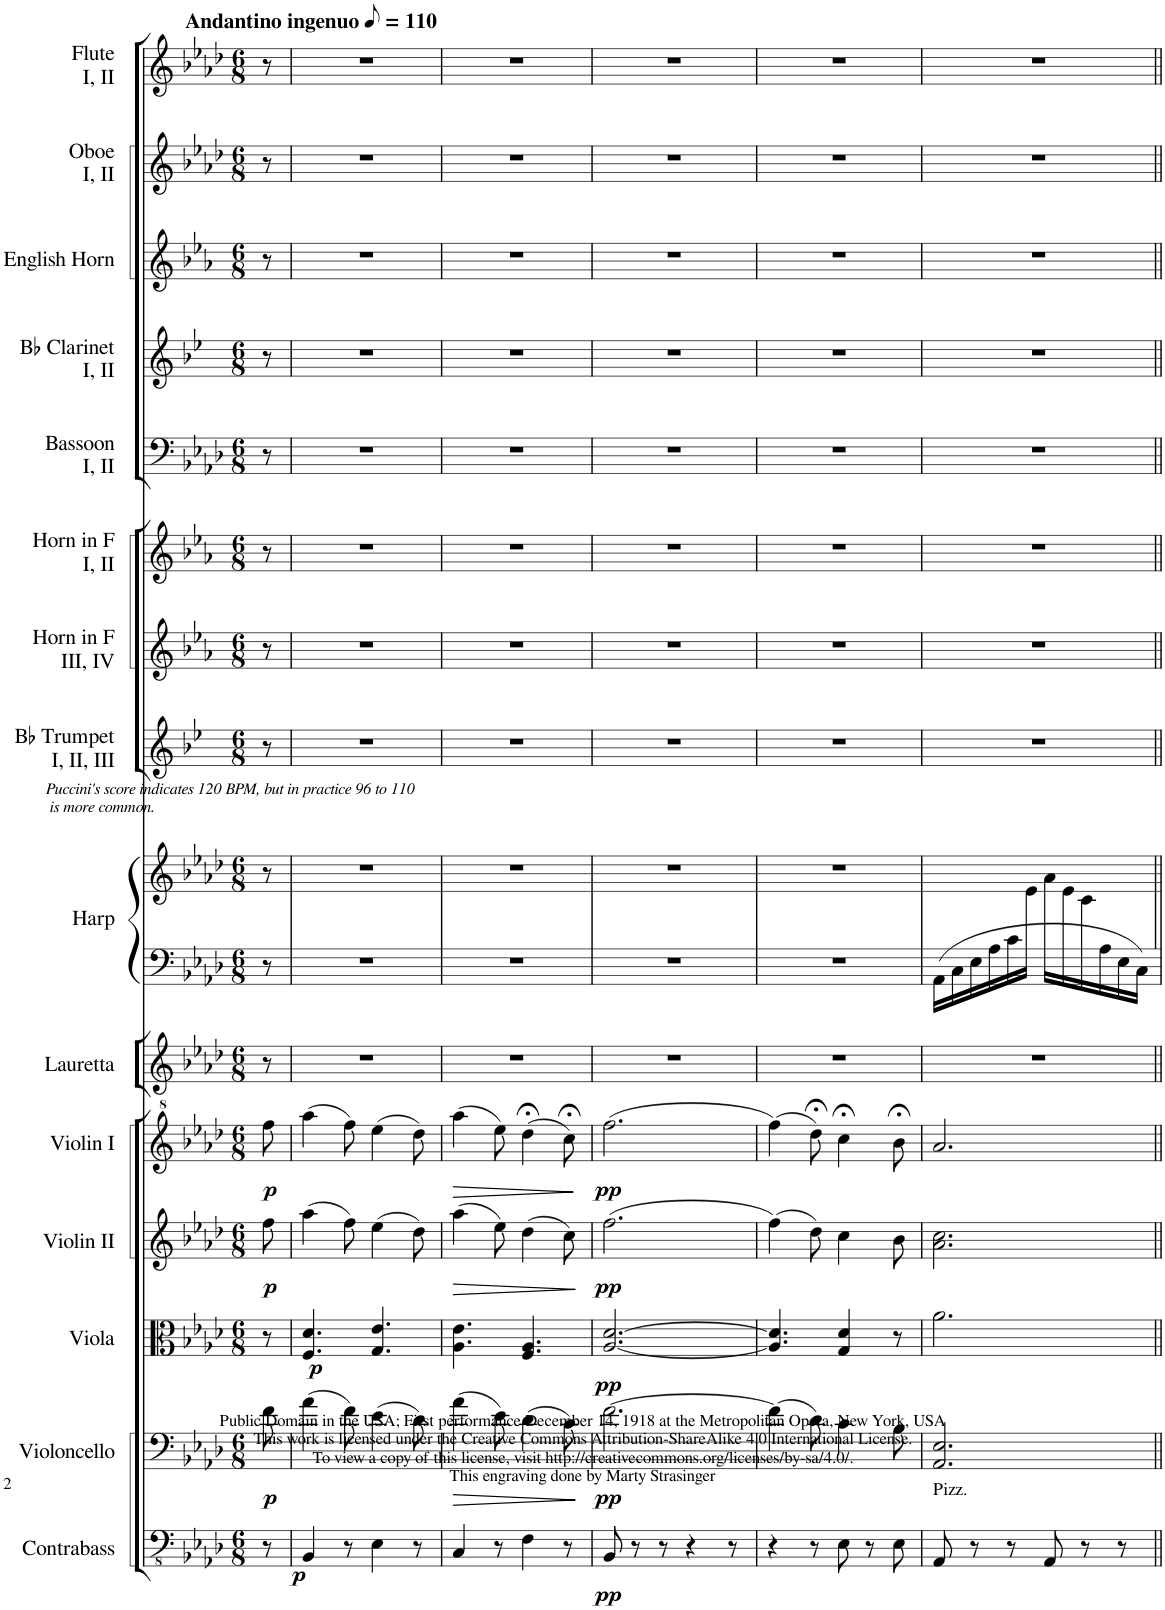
**kern	**dynam	**kern	**dynam	**kern	**dynam	**kern	**dynam	**kern	**dynam	**kern	**kern
*part6	*part6	*part5	*part5	*part4	*part4	*part3	*part3	*part2	*part2	*part1	*part1
*staff7	*staff7	*staff6	*staff6	*staff5	*staff5	*staff4	*staff4	*staff3	*staff3	*staff2	*staff1
*I"Contrabass	*	*I"Violoncello	*	*I"Viola	*	*I"Violin II	*	*I"Violin I	*	*I"Harp	*
*I'Cb.	*	*I'Vc.	*	*I'Vla.	*	*I'Vln. II	*	*I'Vln. I	*	*I'Hrp.	*
*clefFv4	*	*clefF4	*	*clefC3	*	*clefG2	*	*clefG^2	*	*clefF4	*clefG2
*k[b-e-a-d-]	*	*k[b-e-a-d-]	*	*k[b-e-a-d-]	*	*k[b-e-a-d-]	*	*k[b-e-a-d-]	*	*k[b-e-a-d-]	*k[b-e-a-d-]
*M6/8	*	*M6/8	*	*M6/8	*	*M6/8	*	*M6/8	*	*M6/8	*M6/8
=1	=1	=1	=1	=1	=1	=1	=1	=1	=1	=1	=1
!	!	!	!LO:DY:b	!	!	!	!LO:DY:b	!	!LO:DY:b	!	!
8r	.	8f\	p	8r	.	8ff\	p	8fff\	p	8r	8r
=2	=2	=2	=2	=2	=2	=2	=2	=2	=2	=2	=2
!	!	!	!	!	!	!	!	!	!	!	!LO:TX:a:i:t=Puccini's score indicates 120 BPM, but in practice 96 to 110
!	!	!	!	!	!	!	!	!	!	!	!LO:TX:a:t=is more common.
!	!LO:DY:b	!	!	!	!LO:DY:b	!	!	!	!	!	!
4BBB-/	p	(4a-\	.	4.F/ 4.d-/	p	(4aa-\	.	(4aaa-\	.	2.r	2.r
8r	.	8f\)	.	.	.	8ff\)	.	8fff\)	.	.	.
4EE-\	.	(4e-\	.	4.G/ 4.e-/	.	(4ee-\	.	(4eee-\	.	.	.
8r	.	8d-\)	.	.	.	8dd-\)	.	8ddd-\)	.	.	.
=3	=3	=3	=3	=3	=3	=3	=3	=3	=3	=3	=3
!	!	!	!LO:HP:b	!	!	!	!LO:HP:b	!	!LO:HP:b	!	!
4CC/	.	(4a-\	>	4.A-\ 4.e-\	.	(4aa-\	>	(4aaa-\	>	2.r	2.r
8r	.	8e-\)	.	.	.	8ee-\)	.	8eee-\)	.	.	.
4FF\	.	(4d-\	.	4.F/ 4.A-/	.	(4dd-\	.	(4ddd-;<\	.	.	.
8r	.	8c\)	.	.	.	8cc\)	.	8ccc;<\)	.	.	.
.	.	.	]	.	.	.	]	.	]	.	.
=4	=4	=4	=4	=4	=4	=4	=4	=4	=4	=4	=4
!	!LO:DY:b	!	!LO:DY:b	!	!LO:DY:b	!	!LO:DY:b	!	!LO:DY:b	!	!
8BBB-/	pp	[2.f\	pp	[2.A-/ [2.d-/	pp	(2.ff\	pp	(2.fff\	pp	2.r	2.r
8r	.	.	.	.	.	.	.	.	.	.	.
8r	.	.	.	.	.	.	.	.	.	.	.
4r	.	.	.	.	.	.	.	.	.	.	.
8r	.	.	.	.	.	.	.	.	.	.	.
=5	=5	=5	=5	=5	=5	=5	=5	=5	=5	=5	=5
4r	.	(4f\]	.	4.A-/] 4.d-/]	.	(4ff\)	.	(4fff\)	.	2.r	2.r
8r	.	8d-\)	.	.	.	8dd-\)	.	8ddd-;<\)	.	.	.
8EE-\	.	4c\	.	4G/ 4d-/	.	4cc\	.	4ccc;<\	.	.	.
8r	.	.	.	.	.	.	.	.	.	.	.
8EE-\	.	8B-\	.	8r	.	8b-\	.	8bb-;<\	.	.	.
=6	=6	=6	=6	=6	=6	=6	=6	=6	=6	=6	=6
*	*	*	*	*	*	*	*	*	*	*	*^
!LO:TX:a:t=Pizz.	!	!	!	!	!	!	!	!	!	!	!	!
8AAA-/	.	2.AA-/ 2.E-/	.	2.a-\	.	2.a-\ 2.cc\	.	2.aa-/	.	16AA-\LL	2.ryy	16ryy
*	*	*	*	*	*	*	*	*	*	*	*v	*v
.	.	.	.	.	.	.	.	.	.	16C\	.
8r	.	.	.	.	.	.	.	.	.	16E-\	.
.	.	.	.	.	.	.	.	.	.	16A-\	.
8r	.	.	.	.	.	.	.	.	.	16c\	.
*	*	*	*	*	*	*	*	*	*	*	*^
.	.	.	.	.	.	.	.	.	.	4ryy	.	16e-\JJ
8AAA-/	.	.	.	.	.	.	.	.	.	.	.	16a-\LL
.	.	.	.	.	.	.	.	.	.	.	.	16e-\
8r	.	.	.	.	.	.	.	.	.	.	.	16c\
.	.	.	.	.	.	.	.	.	.	16A-\	.	8.ryy
8r	.	.	.	.	.	.	.	.	.	16E-\	.	.
.	.	.	.	.	.	.	.	.	.	16C\JJ	.	.
*	*	*	*	*	*	*	*	*	*	*	*v	*v
=||	=||	=||	=||	=||	=||	=||	=||	=||	=||	=||	=||
*-	*-	*-	*-	*-	*-	*-	*-	*-	*-	*-	*-
